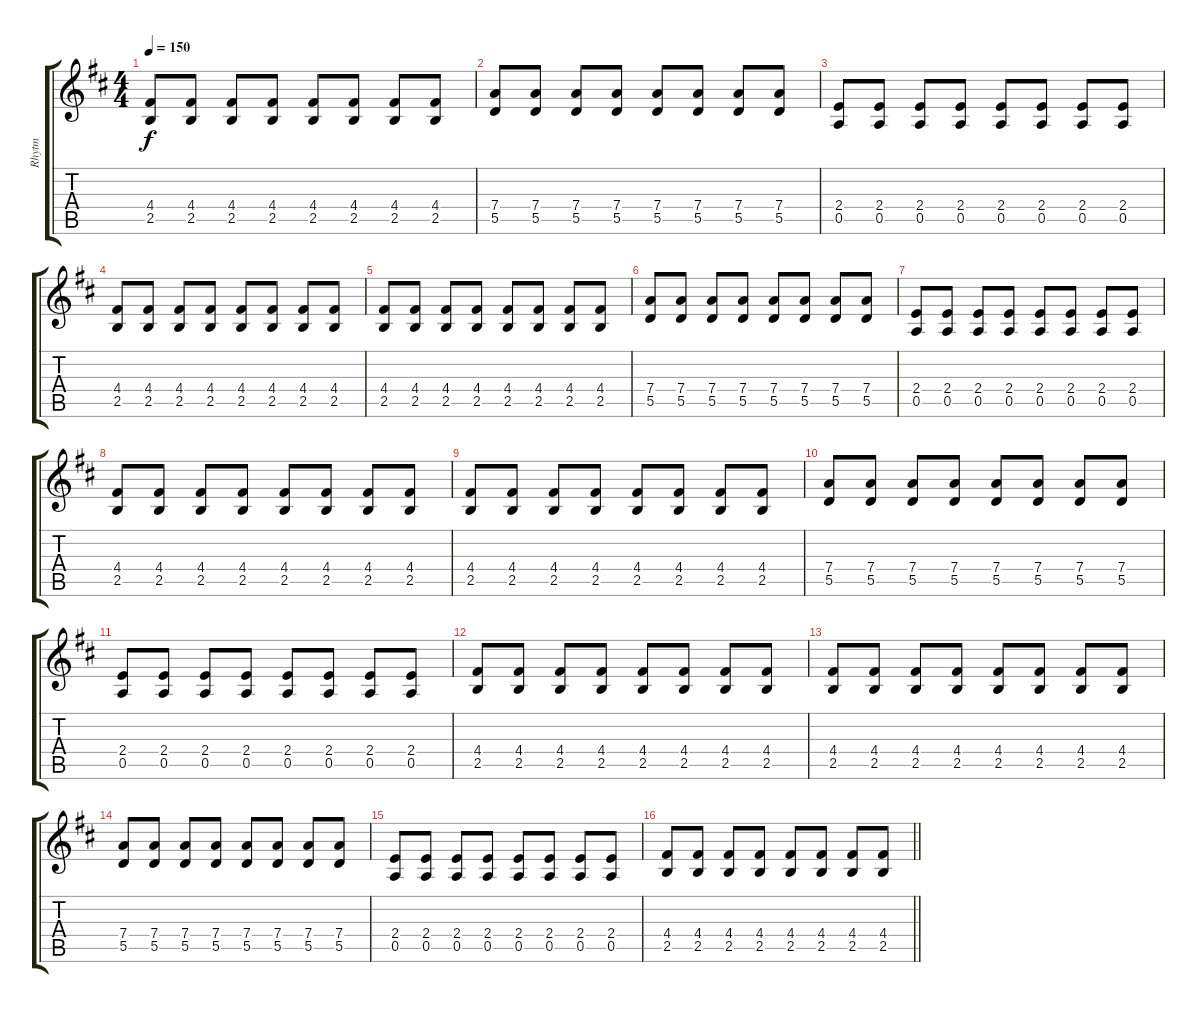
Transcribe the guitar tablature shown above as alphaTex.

\track ("Rhytm" "Rhytm") {instrument distortionguitar}
\staff {score tabs}
\tuning (E4 B3 G3 D3 A2 E2) {hide}
\ts (4 4)
\tempo 150
\clef g2
\ks d
(4.4 2.5).8{dy f instrument distortionguitar} (4.4 2.5).8 (4.4 2.5).8 (4.4 2.5).8 (4.4 2.5).8 (4.4 2.5).8 (4.4 2.5).8 (4.4 2.5).8 |
(7.4 5.5).8 (7.4 5.5).8 (7.4 5.5).8 (7.4 5.5).8 (7.4 5.5).8 (7.4 5.5).8 (7.4 5.5).8 (7.4 5.5).8 |
(2.4 0.5).8 (2.4 0.5).8 (2.4 0.5).8 (2.4 0.5).8 (2.4 0.5).8 (2.4 0.5).8 (2.4 0.5).8 (2.4 0.5).8 |
(4.4 2.5).8 (4.4 2.5).8 (4.4 2.5).8 (4.4 2.5).8 (4.4 2.5).8 (4.4 2.5).8 (4.4 2.5).8 (4.4 2.5).8 |
(4.4 2.5).8 (4.4 2.5).8 (4.4 2.5).8 (4.4 2.5).8 (4.4 2.5).8 (4.4 2.5).8 (4.4 2.5).8 (4.4 2.5).8 |
(7.4 5.5).8 (7.4 5.5).8 (7.4 5.5).8 (7.4 5.5).8 (7.4 5.5).8 (7.4 5.5).8 (7.4 5.5).8 (7.4 5.5).8 |
(2.4 0.5).8 (2.4 0.5).8 (2.4 0.5).8 (2.4 0.5).8 (2.4 0.5).8 (2.4 0.5).8 (2.4 0.5).8 (2.4 0.5).8 |
(4.4 2.5).8 (4.4 2.5).8 (4.4 2.5).8 (4.4 2.5).8 (4.4 2.5).8 (4.4 2.5).8 (4.4 2.5).8 (4.4 2.5).8 |
(4.4 2.5).8 (4.4 2.5).8 (4.4 2.5).8 (4.4 2.5).8 (4.4 2.5).8 (4.4 2.5).8 (4.4 2.5).8 (4.4 2.5).8 |
(7.4 5.5).8 (7.4 5.5).8 (7.4 5.5).8 (7.4 5.5).8 (7.4 5.5).8 (7.4 5.5).8 (7.4 5.5).8 (7.4 5.5).8 |
(2.4 0.5).8 (2.4 0.5).8 (2.4 0.5).8 (2.4 0.5).8 (2.4 0.5).8 (2.4 0.5).8 (2.4 0.5).8 (2.4 0.5).8 |
(4.4 2.5).8 (4.4 2.5).8 (4.4 2.5).8 (4.4 2.5).8 (4.4 2.5).8 (4.4 2.5).8 (4.4 2.5).8 (4.4 2.5).8 |
(4.4 2.5).8 (4.4 2.5).8 (4.4 2.5).8 (4.4 2.5).8 (4.4 2.5).8 (4.4 2.5).8 (4.4 2.5).8 (4.4 2.5).8 |
(7.4 5.5).8 (7.4 5.5).8 (7.4 5.5).8 (7.4 5.5).8 (7.4 5.5).8 (7.4 5.5).8 (7.4 5.5).8 (7.4 5.5).8 |
(2.4 0.5).8 (2.4 0.5).8 (2.4 0.5).8 (2.4 0.5).8 (2.4 0.5).8 (2.4 0.5).8 (2.4 0.5).8 (2.4 0.5).8 |
\barLineRight lightlight
(4.4 2.5).8 (4.4 2.5).8 (4.4 2.5).8 (4.4 2.5).8 (4.4 2.5).8 (4.4 2.5).8 (4.4 2.5).8 (4.4 2.5).8
